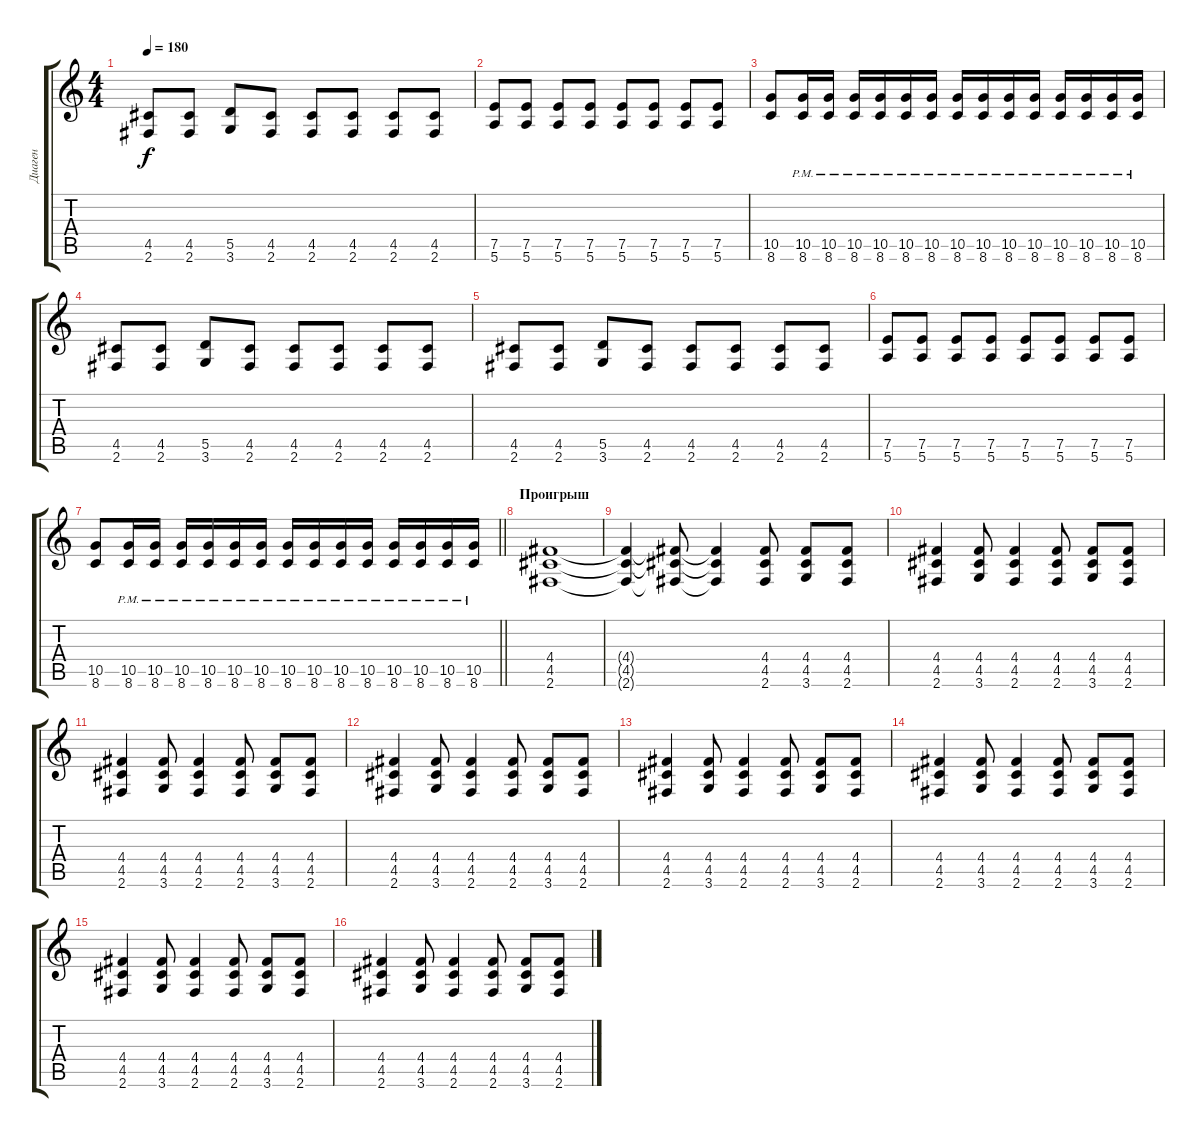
\track ("Диаген" "Диаген") {instrument overdrivenguitar}
\staff {score tabs}
\tuning (E4 B3 G3 D3 A2 E2) {hide}
\ts (4 4)
\tempo 180
\clef g2
\ks c
(4.5 2.6).8{dy f} (4.5 2.6).8 (5.5 3.6).8 (4.5 2.6).8 (4.5 2.6).8 (4.5 2.6).8 (4.5 2.6).8 (4.5 2.6).8 |
(7.5 5.6).8 (7.5 5.6).8 (7.5 5.6).8 (7.5 5.6).8 (7.5 5.6).8 (7.5 5.6).8 (7.5 5.6).8 (7.5 5.6).8 |
(10.5 8.6).8 (10.5{pm} 8.6{pm}).16 (10.5{pm} 8.6{pm}).16 (10.5{pm} 8.6{pm}).16 (10.5{pm} 8.6{pm}).16 (10.5{pm} 8.6{pm}).16 (10.5{pm} 8.6{pm}).16 (10.5{pm} 8.6{pm}).16 (10.5{pm} 8.6{pm}).16 (10.5{pm} 8.6{pm}).16 (10.5{pm} 8.6{pm}).16 (10.5{pm} 8.6{pm}).16 (10.5{pm} 8.6{pm}).16 (10.5{pm} 8.6{pm}).16 (10.5{pm} 8.6{pm}).16 |
(4.5 2.6).8 (4.5 2.6).8 (5.5 3.6).8 (4.5 2.6).8 (4.5 2.6).8 (4.5 2.6).8 (4.5 2.6).8 (4.5 2.6).8 |
(4.5 2.6).8 (4.5 2.6).8 (5.5 3.6).8 (4.5 2.6).8 (4.5 2.6).8 (4.5 2.6).8 (4.5 2.6).8 (4.5 2.6).8 |
(7.5 5.6).8 (7.5 5.6).8 (7.5 5.6).8 (7.5 5.6).8 (7.5 5.6).8 (7.5 5.6).8 (7.5 5.6).8 (7.5 5.6).8 |
\barLineRight lightlight
(10.5 8.6).8 (10.5{pm} 8.6{pm}).16 (10.5{pm} 8.6{pm}).16 (10.5{pm} 8.6{pm}).16 (10.5{pm} 8.6{pm}).16 (10.5{pm} 8.6{pm}).16 (10.5{pm} 8.6{pm}).16 (10.5{pm} 8.6{pm}).16 (10.5{pm} 8.6{pm}).16 (10.5{pm} 8.6{pm}).16 (10.5{pm} 8.6{pm}).16 (10.5{pm} 8.6{pm}).16 (10.5{pm} 8.6{pm}).16 (10.5{pm} 8.6{pm}).16 (10.5{pm} 8.6{pm}).16 |
\section ("" "Проигрыш")
(4.4 4.5 2.6).1 |
(4.4{t} 4.5{t} 2.6{t}).4 (4.4{t} 4.5{t} 2.6{t}).8 (4.4{t} 4.5{t} 2.6{t}).4 (4.4 4.5 2.6).8 (4.4 4.5 3.6).8 (4.4 4.5 2.6).8 |
(4.4 4.5 2.6).4 (4.4 4.5 3.6).8 (4.4 4.5 2.6).4 (4.4 4.5 2.6).8 (4.4 4.5 3.6).8 (4.4 4.5 2.6).8 |
(4.4 4.5 2.6).4 (4.4 4.5 3.6).8 (4.4 4.5 2.6).4 (4.4 4.5 2.6).8 (4.4 4.5 3.6).8 (4.4 4.5 2.6).8 |
(4.4 4.5 2.6).4 (4.4 4.5 3.6).8 (4.4 4.5 2.6).4 (4.4 4.5 2.6).8 (4.4 4.5 3.6).8 (4.4 4.5 2.6).8 |
(4.4 4.5 2.6).4 (4.4 4.5 3.6).8 (4.4 4.5 2.6).4 (4.4 4.5 2.6).8 (4.4 4.5 3.6).8 (4.4 4.5 2.6).8 |
(4.4 4.5 2.6).4 (4.4 4.5 3.6).8 (4.4 4.5 2.6).4 (4.4 4.5 2.6).8 (4.4 4.5 3.6).8 (4.4 4.5 2.6).8 |
(4.4 4.5 2.6).4 (4.4 4.5 3.6).8 (4.4 4.5 2.6).4 (4.4 4.5 2.6).8 (4.4 4.5 3.6).8 (4.4 4.5 2.6).8 |
(4.4 4.5 2.6).4 (4.4 4.5 3.6).8 (4.4 4.5 2.6).4 (4.4 4.5 2.6).8 (4.4 4.5 3.6).8 (4.4 4.5 2.6).8
